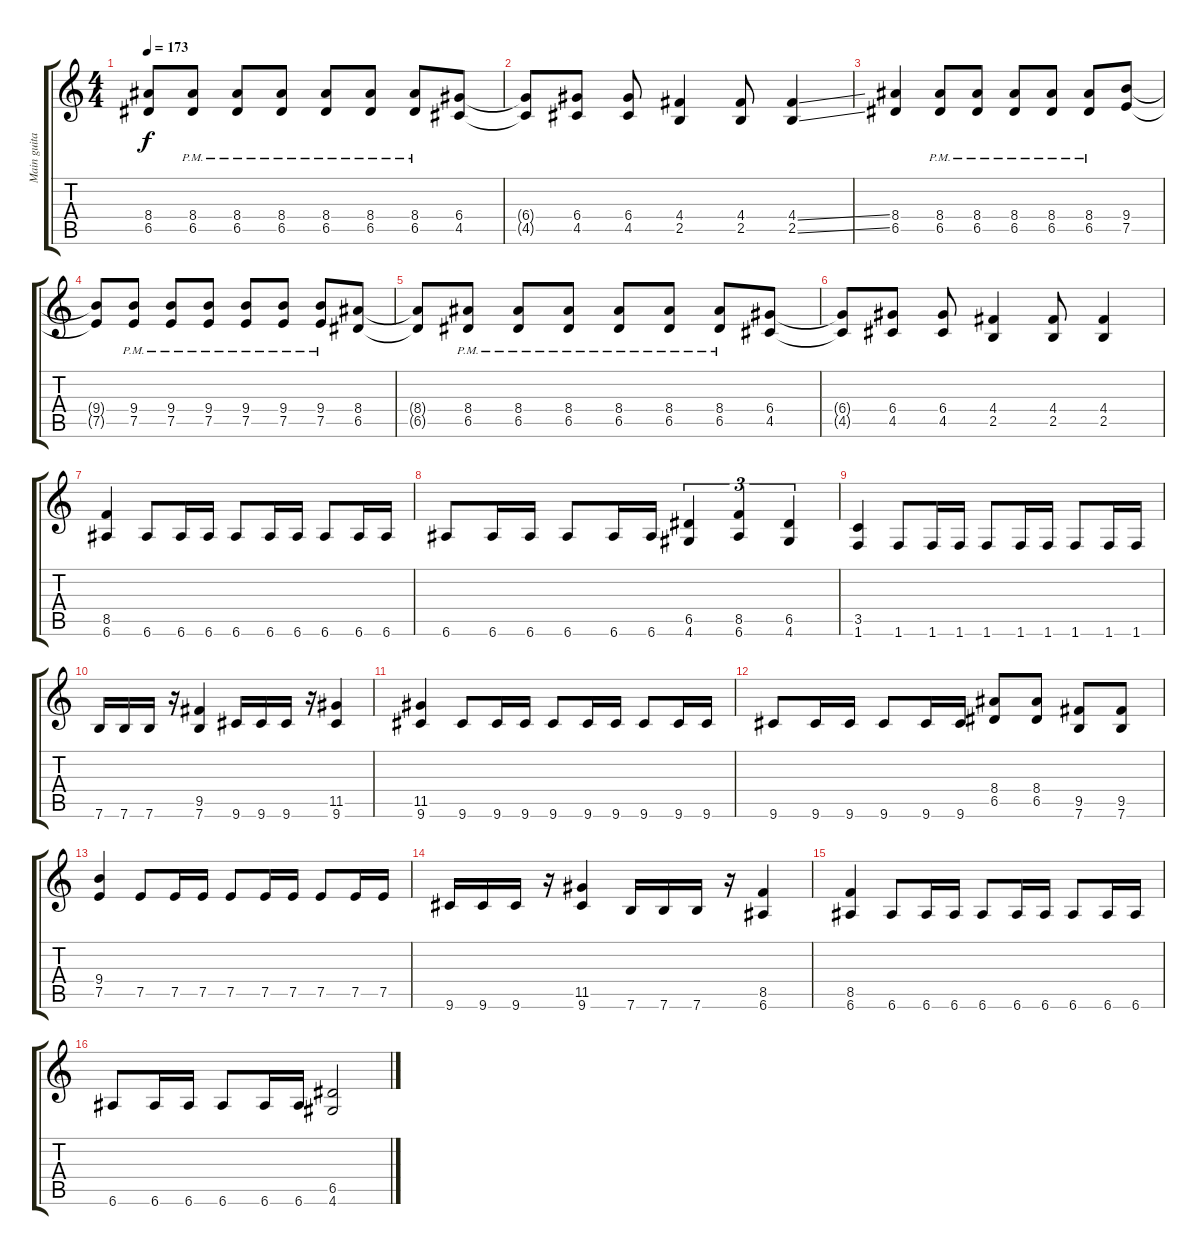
\track ("Main guitar" "Main guita") {instrument distortionguitar}
\staff {score tabs}
\tuning (E4 B3 G3 D3 A2 E2) {hide}
\ts (4 4)
\tempo 173
\clef g2
\ks c
(8.4{t} 6.5{t}).8{dy f} (8.4{pm} 6.5{pm}).8 (8.4{pm} 6.5{pm}).8 (8.4{pm} 6.5{pm}).8 (8.4{pm} 6.5{pm}).8 (8.4{pm} 6.5{pm}).8 (8.4{pm} 6.5{pm}).8 (6.4 4.5).8 |
(6.4{t} 4.5{t}).8 (6.4 4.5).8 (6.4 4.5).8 (4.4 2.5).4 (4.4 2.5).8 (4.4{ss} 2.5{ss}).4 |
(8.4 6.5).4 (8.4{pm} 6.5{pm}).8 (8.4{pm} 6.5{pm}).8 (8.4{pm} 6.5{pm}).8 (8.4{pm} 6.5{pm}).8 (8.4{pm} 6.5{pm}).8 (9.4 7.5).8 |
(9.4{t} 7.5{t}).8 (9.4{pm} 7.5{pm}).8 (9.4{pm} 7.5{pm}).8 (9.4{pm} 7.5{pm}).8 (9.4{pm} 7.5{pm}).8 (9.4{pm} 7.5{pm}).8 (9.4{pm} 7.5{pm}).8 (8.4 6.5).8 |
(8.4{t} 6.5{t}).8 (8.4{pm} 6.5{pm}).8 (8.4{pm} 6.5{pm}).8 (8.4{pm} 6.5{pm}).8 (8.4{pm} 6.5{pm}).8 (8.4{pm} 6.5{pm}).8 (8.4{pm} 6.5{pm}).8 (6.4 4.5).8 |
(6.4{t} 4.5{t}).8 (6.4 4.5).8 (6.4 4.5).8 (4.4 2.5).4 (4.4 2.5).8 (4.4 2.5).4 |
(8.5 6.6).4 6.6.8 6.6.16 6.6.16 6.6.8 6.6.16 6.6.16 6.6.8 6.6.16 6.6.16 |
6.6.8 6.6.16 6.6.16 6.6.8 6.6.16 6.6.16 (6.5 4.6).4{tu (3 2)} (8.5 6.6).4{tu (3 2)} (6.5 4.6).4{tu (3 2)} |
(3.5 1.6).4 1.6.8 1.6.16 1.6.16 1.6.8 1.6.16 1.6.16 1.6.8 1.6.16 1.6.16 |
7.6.16 7.6.16 7.6.16 r.16 (9.5 7.6).4 9.6.16 9.6.16 9.6.16 r.16 (11.5 9.6).4 |
(11.5 9.6).4 9.6.8 9.6.16 9.6.16 9.6.8 9.6.16 9.6.16 9.6.8 9.6.16 9.6.16 |
9.6.8 9.6.16 9.6.16 9.6.8 9.6.16 9.6.16 (8.4 6.5).8 (8.4 6.5).8 (9.5 7.6).8 (9.5 7.6).8 |
(9.4 7.5).4 7.5.8 7.5.16 7.5.16 7.5.8 7.5.16 7.5.16 7.5.8 7.5.16 7.5.16 |
9.6.16 9.6.16 9.6.16 r.16 (11.5 9.6).4 7.6.16 7.6.16 7.6.16 r.16 (8.5 6.6).4 |
(8.5 6.6).4 6.6.8 6.6.16 6.6.16 6.6.8 6.6.16 6.6.16 6.6.8 6.6.16 6.6.16 |
6.6.8 6.6.16 6.6.16 6.6.8 6.6.16 6.6.16 (6.5 4.6).2
